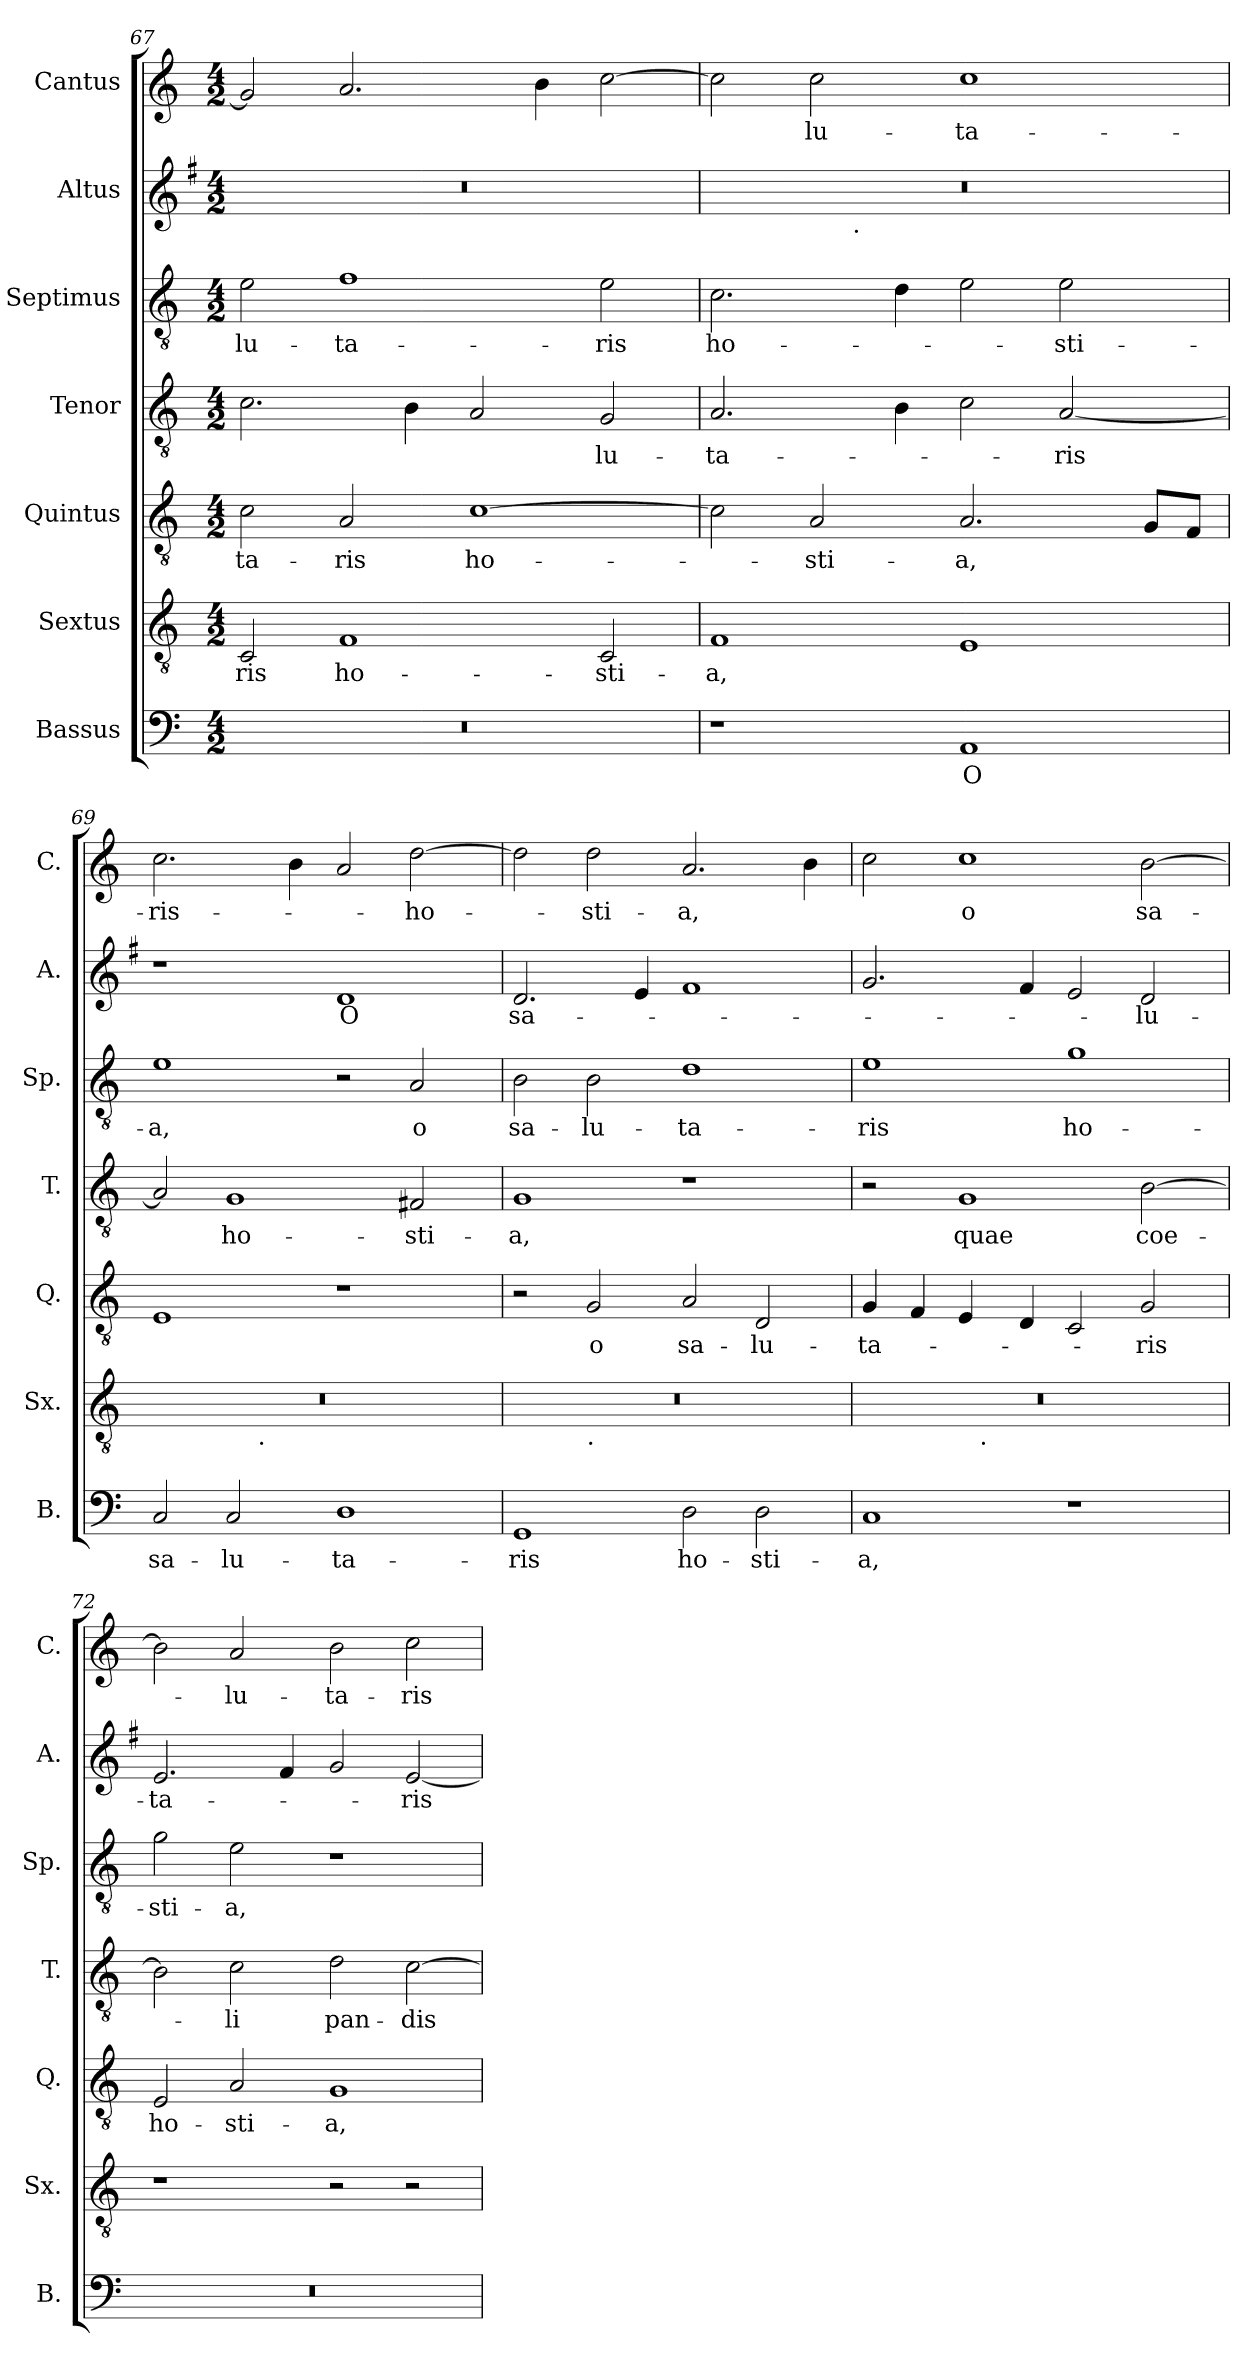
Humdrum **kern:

**kern	**text	**kern	**text	**kern	**text	**kern	**text	**kern	**text	**kern	**text	**kern	**text
*part7	*part7	*part6	*part6	*part5	*part5	*part4	*part4	*part3	*part3	*part2	*part2	*part1	*part1
*staff7	*staff7	*staff6	*staff6	*staff5	*staff5	*staff4	*staff4	*staff3	*staff3	*staff2	*staff2	*staff1	*staff1
*I"Bassus	*	*I"Sextus	*	*I"Quintus	*	*I"Tenor	*	*I"Septimus	*	*I"Altus	*	*I"Cantus	*
*I'B.	*	*I'Sx.	*	*I'Q.	*	*I'T.	*	*I'Sp.	*	*I'A.	*	*I'C.	*
!!LO:LB:g=z
*clefF4	*	*clefGv2	*	*clefGv2	*	*clefGv2	*	*clefGv2	*	*clefG2	*	*clefG2	*
*k[]	*	*k[]	*	*k[]	*	*k[]	*	*k[]	*	*k[f#]	*	*k[]	*
*M4/2	*	*M4/2	*	*M4/2	*	*M4/2	*	*M4/2	*	*M4/2	*	*M4/2	*
=67	=67	=67	=67	=67	=67	=67	=67	=67	=67	=67	=67	=67	=67
!	!	!	!LO:LY:b	!	!LO:LY:b	!	!	!	!LO:LY:b	!	!	!	!
0r	.	2C/	-ris	2c\	-ta-	2.c\	.	2e\	-lu-	0r	.	2g/]	.
!	!	!	!LO:LY:b	!	!LO:LY:b	!	!	!	!LO:LY:b	!	!	!	!
.	.	1F	ho-	2A/	-ris	.	.	1f	-ta-	.	.	2.a/	.
.	.	.	.	.	.	4B\	.	.	.	.	.	.	.
!	!	!	!	!	!LO:LY:b	!	!	!	!	!	!	!	!
.	.	.	.	[1c	ho-	2A/	.	.	.	.	.	.	.
.	.	.	.	.	.	.	.	.	.	.	.	4b\	.
!	!	!	!LO:LY:b	!	!	!	!LO:LY:b	!	!LO:LY:b	!	!	!	!
.	.	2C/	-sti-	.	.	2G/	-lu-	2e\	-ris	.	.	[2cc\	.
=68	=68	=68	=68	=68	=68	=68	=68	=68	=68	=68	=68	=68	=68
!	!	!	!LO:LY:b	!	!	!	!LO:LY:b	!	!LO:LY:b	!	!	!	!
*	*	*	*	*	*	*	*	*	*	*^	*	*	*
1r	.	1F	-a,	2c\]	.	2.A/	-ta-	2.c\	ho-	0r	2ryy	.	2cc\]	.
!	!	!	!	!	!LO:LY:b	!	!	!	!	!	!	!	!	!LO:LY:b
.	.	.	.	2A/	-sti-	.	.	.	.	.	8ryy	.	2cc\	-lu-
!	!	!	!	!	!	!	!	!	!	!	!LO:TX:b:t=.	!	!	!
.	.	.	.	.	.	.	.	.	.	.	1ryy	.	.	.
.	.	.	.	.	.	4B\	.	4d\	.	.	.	.	.	.
!	!LO:LY:b	!	!	!	!LO:LY:b	!	!	!	!	!	!	!	!	!LO:LY:b
1AA	O	1E	.	2.A/	-a,	2c\	.	2e\	.	.	.	.	1cc	-ta-
!	!	!	!	!	!	!	!LO:LY:b	!	!LO:LY:b	!	!	!	!	!
.	.	.	.	.	.	[2A/	-ris	2e\	-sti-	.	.	.	.	.
.	.	.	.	.	.	.	.	.	.	.	4.ryy	.	.	.
.	.	.	.	8G/L	.	.	.	.	.	.	.	.	.	.
.	.	.	.	8F/J	.	.	.	.	.	.	.	.	.	.
=69	=69	=69	=69	=69	=69	=69	=69	=69	=69	=69	=69	=69	=69	=69
!	!LO:LY:b	!	!	!	!	!	!	!	!LO:LY:b	!	!	!	!	!LO:LY:b
*	*	*^	*	*	*	*	*	*	*	*v	*v	*	*	*
2C/	sa-	0r	2ryy	.	1E	.	2A/]	.	1e	a,	1r	.	2.cc\	-ris-
!	!LO:LY:b	!	!	!	!	!	!	!LO:LY:b	!	!	!	!	!	!
2C/	-lu-	.	8ryy	.	.	.	1G	ho-	.	.	.	.	.	.
!	!	!	!LO:TX:b:t=.	!	!	!	!	!	!	!	!	!	!	!
.	.	.	1ryy	.	.	.	.	.	.	.	.	.	.	.
.	.	.	.	.	.	.	.	.	.	.	.	.	4b\	.
!	!LO:LY:b	!	!	!	!	!	!	!	!	!	!	!LO:LY:b	!	!
1D	-ta-	.	.	.	1r	.	.	.	2r	.	1d	O	2a/	.
!	!	!	!	!	!	!	!	!LO:LY:b	!	!LO:LY:b	!	!	!	!LO:LY:b
.	.	.	.	.	.	.	2F#X/	-sti-	2A/	o	.	.	[2dd\	-ho-
.	.	.	4.ryy	.	.	.	.	.	.	.	.	.	.	.
=70	=70	=70	=70	=70	=70	=70	=70	=70	=70	=70	=70	=70	=70	=70
!	!LO:LY:b	!	!	!	!	!	!	!LO:LY:b	!	!LO:LY:b	!	!LO:LY:b	!	!
1GG	-ris	0r	2ryy	.	2r	.	1G	-a,	2B\	sa-	2.d/	sa-	2dd\]	.
!	!	!	!LO:TX:b:t=.	!	!	!	!	!	!	!	!	!	!	!
!	!	!	!	!	!	!LO:LY:b	!	!	!	!LO:LY:b	!	!	!	!LO:LY:b
.	.	.	1.ryy	.	2G/	o	.	.	2B\	-lu-	.	.	2dd\	-sti-
.	.	.	.	.	.	.	.	.	.	.	4e/	.	.	.
!	!LO:LY:b	!	!	!	!	!LO:LY:b	!	!	!	!LO:LY:b	!	!	!	!LO:LY:b
2D\	ho-	.	.	.	2A/	sa-	1r	.	1d	-ta-	1f#	.	2.a/	-a,
!	!LO:LY:b	!	!	!	!	!LO:LY:b	!	!	!	!	!	!	!	!
2D\	-sti-	.	.	.	2D/	-lu-	.	.	.	.	.	.	.	.
.	.	.	.	.	.	.	.	.	.	.	.	.	4b\	.
=71	=71	=71	=71	=71	=71	=71	=71	=71	=71	=71	=71	=71	=71	=71
!	!LO:LY:b	!	!	!	!	!LO:LY:b	!	!	!	!LO:LY:b	!	!	!	!
1C	-a,	0r	2ryy	.	4G/	-ta-	2r	.	1e	-ris	2.g/	.	2cc\	.
.	.	.	.	.	4F/	.	.	.	.	.	.	.	.	.
!	!	!	!	!	!	!	!	!LO:LY:b	!	!	!	!	!	!LO:LY:b
.	.	.	16ryy	.	4E/	.	1G	quae	.	.	.	.	1cc	o
!	!	!	!LO:TX:b:t=.	!	!	!	!	!	!	!	!	!	!	!
.	.	.	1ryy	.	.	.	.	.	.	.	.	.	.	.
.	.	.	.	.	4D/	.	.	.	.	.	4f#/	.	.	.
!	!	!	!	!	!	!	!	!	!	!LO:LY:b	!	!	!	!
1r	.	.	.	.	2C/	.	.	.	1g	ho-	2e/	.	.	.
!	!	!	!	!	!	!LO:LY:b	!	!LO:LY:b	!	!	!	!LO:LY:b	!	!LO:LY:b
.	.	.	.	.	2G/	-ris	[2B\	coe-	.	.	2d/	-lu-	[2b\	sa-
.	.	.	4..ryy	.	.	.	.	.	.	.	.	.	.	.
=72	=72	=72	=72	=72	=72	=72	=72	=72	=72	=72	=72	=72	=72	=72
!	!	!	!	!	!	!LO:LY:b	!	!	!	!LO:LY:b	!	!LO:LY:b	!	!
*	*	*v	*v	*	*	*	*	*	*	*	*	*	*	*
0r	.	1r	.	2E/	ho-	2B\]	.	2g\	-sti-	2.e/	-ta-	2b\]	.
!	!	!	!	!	!LO:LY:b	!	!LO:LY:b	!	!LO:LY:b	!	!	!	!LO:LY:b
.	.	.	.	2A/	-sti-	2c\	-li	2e\	-a,	.	.	2a/	-lu-
.	.	.	.	.	.	.	.	.	.	4f#/	.	.	.
!	!	!	!	!	!LO:LY:b	!	!LO:LY:b	!	!	!	!	!	!LO:LY:b
.	.	2r	.	1G	-a,	2d\	pan-	1r	.	2g/	.	2b\	-ta-
!	!	!	!	!	!	!	!LO:LY:b	!	!	!	!LO:LY:b	!	!LO:LY:b
.	.	2r	.	.	.	[2c\	-dis	.	.	[2e/	ris	2cc\	-ris
=	=	=	=	=	=	=	=	=	=	=	=	=	=
*-	*-	*-	*-	*-	*-	*-	*-	*-	*-	*-	*-	*-	*-
